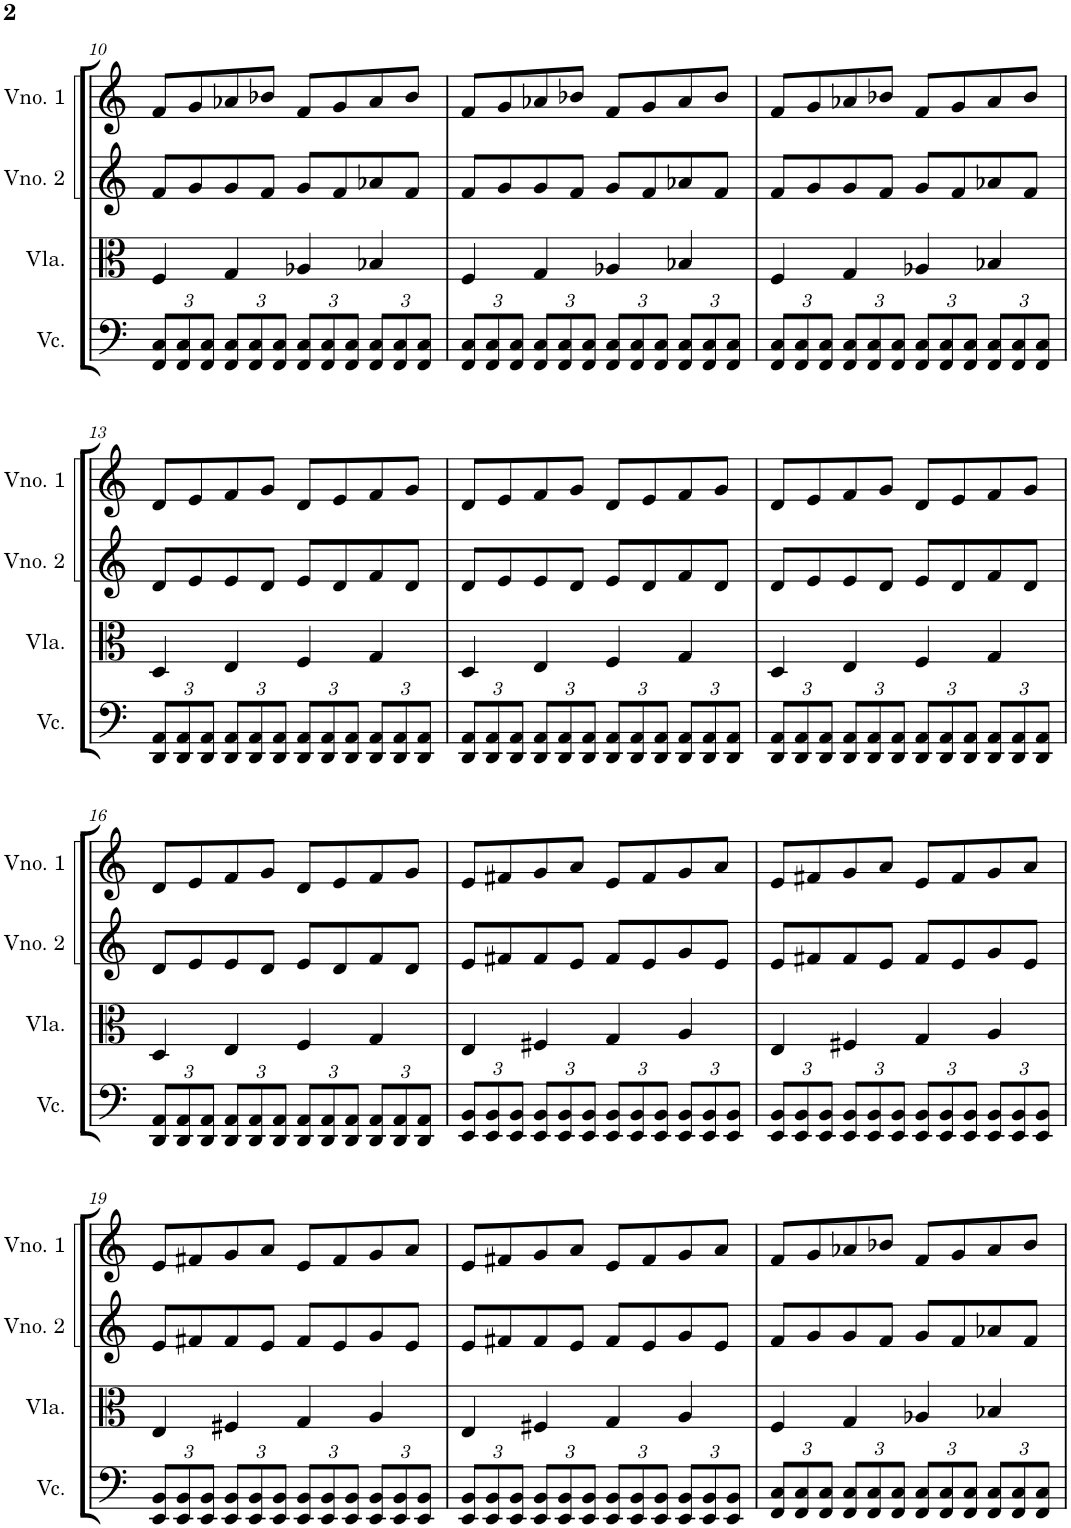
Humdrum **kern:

**kern	**kern	**kern	**kern
*part4	*part3	*part2	*part1
*staff4	*staff3	*staff2	*staff1
*I"Violoncelo	*I"Viola	*I"Violino 2	*I"Violino 1
*I'Vc.	*I'Vla.	*I'Vno. 2	*I'Vno. 1
!!LO:PB:g=z
*clefF4	*clefC3	*clefG2	*clefG2
*k[]	*k[]	*k[]	*k[]
*M4/4	*M4/4	*M4/4	*M4/4
*Xbrackettup	*	*	*
=10	=10	=10	=10
12FF/ 12C/L	4F/	8f/L	8f/L
12FF/ 12C/	.	.	.
.	.	8g/	8g/
12FF/ 12C/J	.	.	.
12FF/ 12C/L	4G/	8g/	8a-X/
12FF/ 12C/	.	.	.
.	.	8f/J	8b-X/J
12FF/ 12C/J	.	.	.
12FF/ 12C/L	4A-X/	8g/L	8f/L
12FF/ 12C/	.	.	.
.	.	8f/	8g/
12FF/ 12C/J	.	.	.
12FF/ 12C/L	4B-X/	8a-X/	8a-/
12FF/ 12C/	.	.	.
.	.	8f/J	8b-/J
12FF/ 12C/J	.	.	.
=11	=11	=11	=11
12FF/ 12C/L	4F/	8f/L	8f/L
12FF/ 12C/	.	.	.
.	.	8g/	8g/
12FF/ 12C/J	.	.	.
12FF/ 12C/L	4G/	8g/	8a-X/
12FF/ 12C/	.	.	.
.	.	8f/J	8b-X/J
12FF/ 12C/J	.	.	.
12FF/ 12C/L	4A-X/	8g/L	8f/L
12FF/ 12C/	.	.	.
.	.	8f/	8g/
12FF/ 12C/J	.	.	.
12FF/ 12C/L	4B-X/	8a-X/	8a-/
12FF/ 12C/	.	.	.
.	.	8f/J	8b-/J
12FF/ 12C/J	.	.	.
=12	=12	=12	=12
12FF/ 12C/L	4F/	8f/L	8f/L
12FF/ 12C/	.	.	.
.	.	8g/	8g/
12FF/ 12C/J	.	.	.
12FF/ 12C/L	4G/	8g/	8a-X/
12FF/ 12C/	.	.	.
.	.	8f/J	8b-X/J
12FF/ 12C/J	.	.	.
12FF/ 12C/L	4A-X/	8g/L	8f/L
12FF/ 12C/	.	.	.
.	.	8f/	8g/
12FF/ 12C/J	.	.	.
12FF/ 12C/L	4B-X/	8a-X/	8a-/
12FF/ 12C/	.	.	.
.	.	8f/J	8b-/J
12FF/ 12C/J	.	.	.
!!LO:LB:g=z
=13	=13	=13	=13
12DD/ 12AA/L	4D/	8d/L	8d/L
12DD/ 12AA/	.	.	.
.	.	8e/	8e/
12DD/ 12AA/J	.	.	.
12DD/ 12AA/L	4E/	8e/	8f/
12DD/ 12AA/	.	.	.
.	.	8d/J	8g/J
12DD/ 12AA/J	.	.	.
12DD/ 12AA/L	4F/	8e/L	8d/L
12DD/ 12AA/	.	.	.
.	.	8d/	8e/
12DD/ 12AA/J	.	.	.
12DD/ 12AA/L	4G/	8f/	8f/
12DD/ 12AA/	.	.	.
.	.	8d/J	8g/J
12DD/ 12AA/J	.	.	.
=14	=14	=14	=14
12DD/ 12AA/L	4D/	8d/L	8d/L
12DD/ 12AA/	.	.	.
.	.	8e/	8e/
12DD/ 12AA/J	.	.	.
12DD/ 12AA/L	4E/	8e/	8f/
12DD/ 12AA/	.	.	.
.	.	8d/J	8g/J
12DD/ 12AA/J	.	.	.
12DD/ 12AA/L	4F/	8e/L	8d/L
12DD/ 12AA/	.	.	.
.	.	8d/	8e/
12DD/ 12AA/J	.	.	.
12DD/ 12AA/L	4G/	8f/	8f/
12DD/ 12AA/	.	.	.
.	.	8d/J	8g/J
12DD/ 12AA/J	.	.	.
=15	=15	=15	=15
12DD/ 12AA/L	4D/	8d/L	8d/L
12DD/ 12AA/	.	.	.
.	.	8e/	8e/
12DD/ 12AA/J	.	.	.
12DD/ 12AA/L	4E/	8e/	8f/
12DD/ 12AA/	.	.	.
.	.	8d/J	8g/J
12DD/ 12AA/J	.	.	.
12DD/ 12AA/L	4F/	8e/L	8d/L
12DD/ 12AA/	.	.	.
.	.	8d/	8e/
12DD/ 12AA/J	.	.	.
12DD/ 12AA/L	4G/	8f/	8f/
12DD/ 12AA/	.	.	.
.	.	8d/J	8g/J
12DD/ 12AA/J	.	.	.
!!LO:LB:g=z
=16	=16	=16	=16
12DD/ 12AA/L	4D/	8d/L	8d/L
12DD/ 12AA/	.	.	.
.	.	8e/	8e/
12DD/ 12AA/J	.	.	.
12DD/ 12AA/L	4E/	8e/	8f/
12DD/ 12AA/	.	.	.
.	.	8d/J	8g/J
12DD/ 12AA/J	.	.	.
12DD/ 12AA/L	4F/	8e/L	8d/L
12DD/ 12AA/	.	.	.
.	.	8d/	8e/
12DD/ 12AA/J	.	.	.
12DD/ 12AA/L	4G/	8f/	8f/
12DD/ 12AA/	.	.	.
.	.	8d/J	8g/J
12DD/ 12AA/J	.	.	.
=17	=17	=17	=17
12EE/ 12BB/L	4E/	8e/L	8e/L
12EE/ 12BB/	.	.	.
.	.	8f#X/	8f#X/
12EE/ 12BB/J	.	.	.
12EE/ 12BB/L	4F#X/	8f#/	8g/
12EE/ 12BB/	.	.	.
.	.	8e/J	8a/J
12EE/ 12BB/J	.	.	.
12EE/ 12BB/L	4G/	8f#/L	8e/L
12EE/ 12BB/	.	.	.
.	.	8e/	8f#/
12EE/ 12BB/J	.	.	.
12EE/ 12BB/L	4A/	8g/	8g/
12EE/ 12BB/	.	.	.
.	.	8e/J	8a/J
12EE/ 12BB/J	.	.	.
=18	=18	=18	=18
12EE/ 12BB/L	4E/	8e/L	8e/L
12EE/ 12BB/	.	.	.
.	.	8f#X/	8f#X/
12EE/ 12BB/J	.	.	.
12EE/ 12BB/L	4F#X/	8f#/	8g/
12EE/ 12BB/	.	.	.
.	.	8e/J	8a/J
12EE/ 12BB/J	.	.	.
12EE/ 12BB/L	4G/	8f#/L	8e/L
12EE/ 12BB/	.	.	.
.	.	8e/	8f#/
12EE/ 12BB/J	.	.	.
12EE/ 12BB/L	4A/	8g/	8g/
12EE/ 12BB/	.	.	.
.	.	8e/J	8a/J
12EE/ 12BB/J	.	.	.
!!LO:LB:g=z
=19	=19	=19	=19
12EE/ 12BB/L	4E/	8e/L	8e/L
12EE/ 12BB/	.	.	.
.	.	8f#X/	8f#X/
12EE/ 12BB/J	.	.	.
12EE/ 12BB/L	4F#X/	8f#/	8g/
12EE/ 12BB/	.	.	.
.	.	8e/J	8a/J
12EE/ 12BB/J	.	.	.
12EE/ 12BB/L	4G/	8f#/L	8e/L
12EE/ 12BB/	.	.	.
.	.	8e/	8f#/
12EE/ 12BB/J	.	.	.
12EE/ 12BB/L	4A/	8g/	8g/
12EE/ 12BB/	.	.	.
.	.	8e/J	8a/J
12EE/ 12BB/J	.	.	.
=20	=20	=20	=20
12EE/ 12BB/L	4E/	8e/L	8e/L
12EE/ 12BB/	.	.	.
.	.	8f#X/	8f#X/
12EE/ 12BB/J	.	.	.
12EE/ 12BB/L	4F#X/	8f#/	8g/
12EE/ 12BB/	.	.	.
.	.	8e/J	8a/J
12EE/ 12BB/J	.	.	.
12EE/ 12BB/L	4G/	8f#/L	8e/L
12EE/ 12BB/	.	.	.
.	.	8e/	8f#/
12EE/ 12BB/J	.	.	.
12EE/ 12BB/L	4A/	8g/	8g/
12EE/ 12BB/	.	.	.
.	.	8e/J	8a/J
12EE/ 12BB/J	.	.	.
=21	=21	=21	=21
12FF/ 12C/L	4F/	8f/L	8f/L
12FF/ 12C/	.	.	.
.	.	8g/	8g/
12FF/ 12C/J	.	.	.
12FF/ 12C/L	4G/	8g/	8a-X/
12FF/ 12C/	.	.	.
.	.	8f/J	8b-X/J
12FF/ 12C/J	.	.	.
12FF/ 12C/L	4A-X/	8g/L	8f/L
12FF/ 12C/	.	.	.
.	.	8f/	8g/
12FF/ 12C/J	.	.	.
12FF/ 12C/L	4B-X/	8a-X/	8a-/
12FF/ 12C/	.	.	.
.	.	8f/J	8b-/J
12FF/ 12C/J	.	.	.
=	=	=	=
*-	*-	*-	*-
